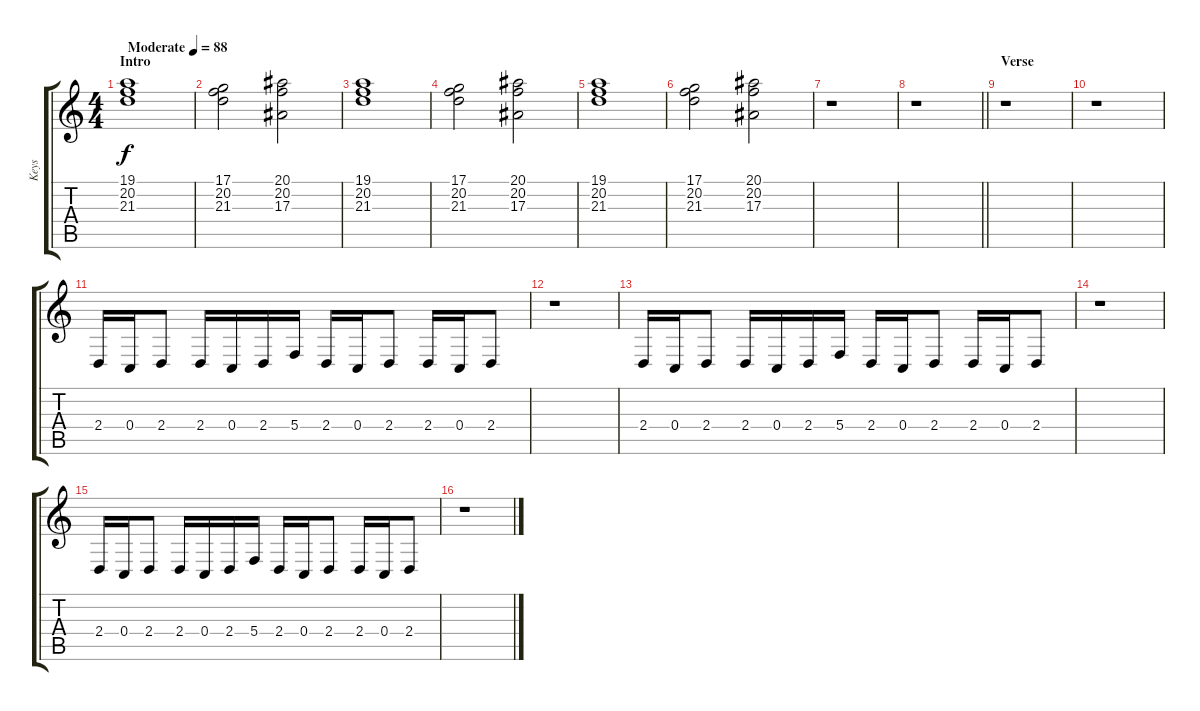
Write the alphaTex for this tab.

\track ("Keys" "Keys") {instrument choiraahs}
\staff {score tabs}
\tuning (D4 A3 F3 C3 G2 C2) {hide}
\ts (4 4)
\section ("" "Intro")
\tempo (88 "Moderate")
\clef g2
\ks c
(19.1 20.2 21.3).1{dy f instrument choiraahs} |
(17.1 20.2 21.3).2 (20.1 20.2 17.3).2 |
(19.1 20.2 21.3).1 |
(17.1 20.2 21.3).2 (20.1 20.2 17.3).2 |
(19.1 20.2 21.3).1 |
(17.1 20.2 21.3).2 (20.1 20.2 17.3).2 |
r.1 |
\barLineRight lightlight
r.1 |
\section ("" "Verse")
r.1 |
r.1 |
2.4.16 0.4.16 2.4.8 2.4.16 0.4.16 2.4.16 5.4.16 2.4.16 0.4.16 2.4.8 2.4.16 0.4.16 2.4.8 |
r.1 |
2.4.16 0.4.16 2.4.8 2.4.16 0.4.16 2.4.16 5.4.16 2.4.16 0.4.16 2.4.8 2.4.16 0.4.16 2.4.8 |
r.1 |
2.4.16 0.4.16 2.4.8 2.4.16 0.4.16 2.4.16 5.4.16 2.4.16 0.4.16 2.4.8 2.4.16 0.4.16 2.4.8 |
r.1
